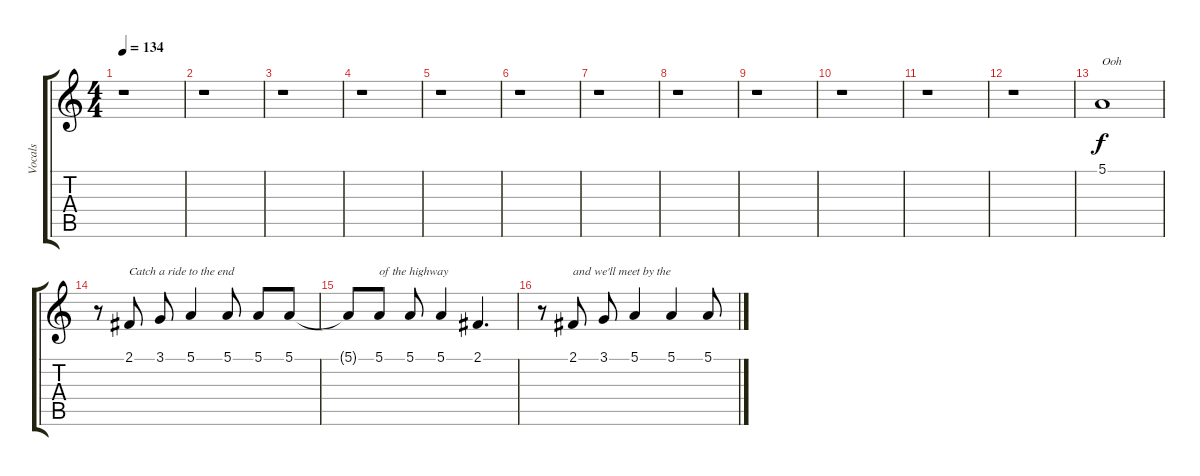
\track ("Vocals" "Vocals") {instrument lead3calliope}
\staff {score tabs}
\tuning (E4 B3 G3 D3 A2 E2) {hide}
\ts (4 4)
\tempo 134
\clef g2
\ks c
r.1{dy f} |
r.1 |
r.1 |
r.1 |
r.1 |
r.1 |
r.1 |
r.1 |
r.1 |
r.1 |
r.1 |
r.1 |
5.1.1{txt "Ooh"} |
r.8 2.1.8{txt "Catch a ride to the end"} 3.1.8 5.1.4 5.1.8 5.1.8 5.1.8 |
5.1{t}.8 5.1.8{txt "of the highway"} 5.1.8 5.1.4 2.1.4{d} |
r.8 2.1.8{txt "and we'll meet by the"} 3.1.8 5.1.4 5.1.4 5.1.8
